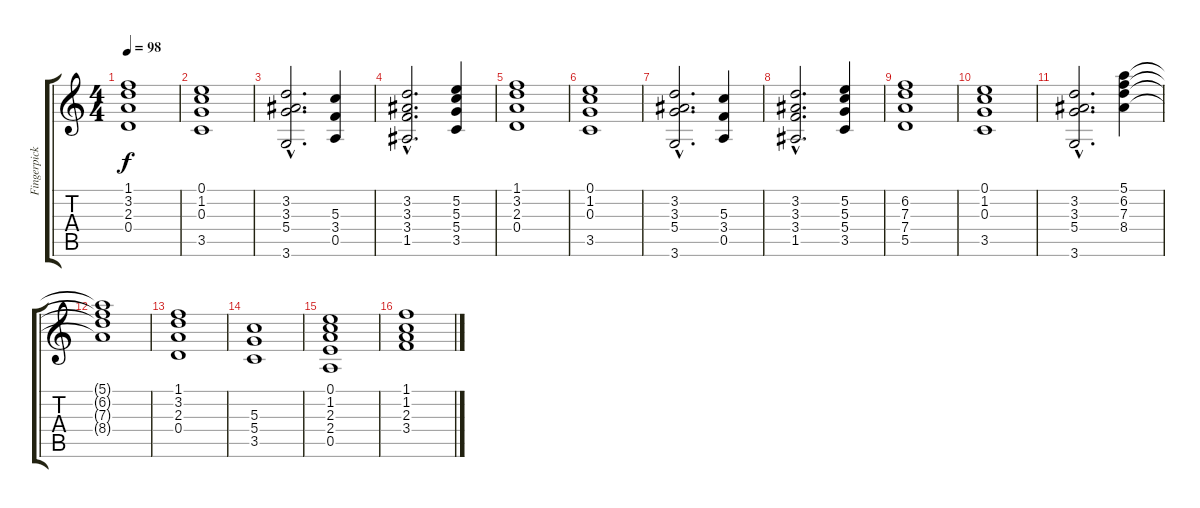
\track ("Fingerpicking guitar" "Fingerpick") {instrument acousticguitarsteel}
\staff {score tabs}
\tuning (E4 B3 G3 D3 A2 E2) {hide}
\ts (4 4)
\tempo 98
\clef g2
\ks c
(1.1 3.2 2.3 0.4).1{dy f} |
(0.1 1.2 0.3 3.5).1 |
(3.2{hac} 3.3{hac} 5.4{hac} 3.6{hac}).2{d} (5.3 3.4 0.5).4 |
(3.2{hac} 3.3{hac} 3.4{hac} 1.5{hac}).2{d} (5.2 5.3 5.4 3.5).4 |
(1.1 3.2 2.3 0.4).1 |
(0.1 1.2 0.3 3.5).1 |
(3.2{hac} 3.3{hac} 5.4{hac} 3.6{hac}).2{d} (5.3 3.4 0.5).4 |
(3.2{hac} 3.3{hac} 3.4{hac} 1.5{hac}).2{d} (5.2 5.3 5.4 3.5).4 |
(6.2 7.3 7.4 5.5).1 |
(0.1 1.2 0.3 3.5).1 |
(3.2{hac} 3.3{hac} 5.4{hac} 3.6{hac}).2{d} (5.1 6.2 7.3 8.4).4 |
(5.1{t} 6.2{t} 7.3{t} 8.4{t}).1 |
(1.1 3.2 2.3 0.4).1 |
(5.3 5.4 3.5).1 |
(0.1 1.2 2.3 2.4 0.5).1 |
(1.1 1.2 2.3 3.4).1
